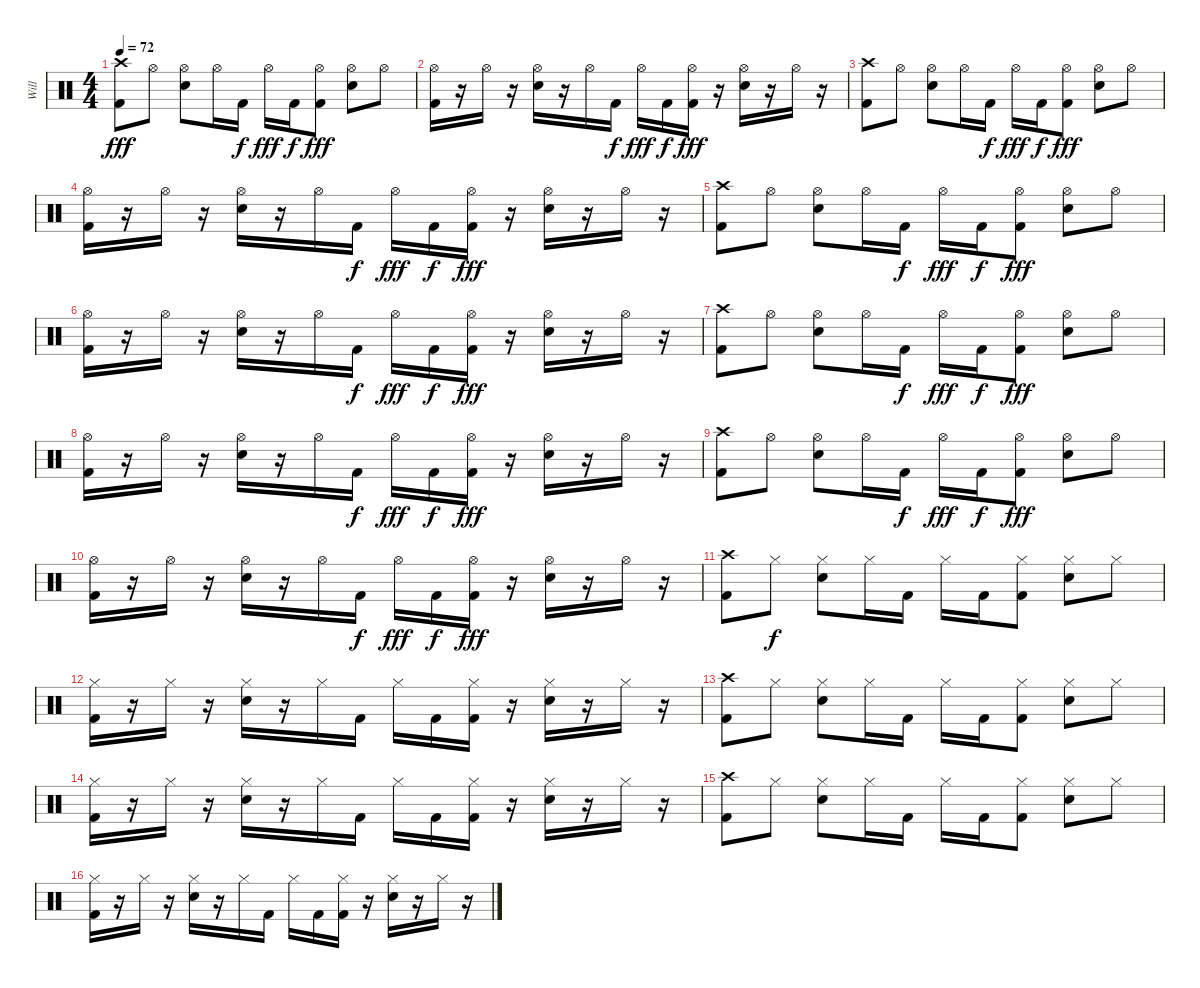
\track ("Will" "Will") {instrument percussion}
\staff {score}
\articulation defaults
\ts (4 4)
\tempo 72
\clef neutral
\ks c
("Crash high (hit)" "Kick (hit) 2").8{dy fff} "Hi-Hat (open)".8 ("Hi-Hat (open)" "Snare (hit) 2").8 "Hi-Hat (open)".16 "Kick (hit) 2".16{dy f} "Hi-Hat (open)".16{dy fff} "Kick (hit) 2".16{dy f} ("Hi-Hat (open)" "Kick (hit) 2").8{dy fff} ("Hi-Hat (open)" "Snare (hit) 2").8 "Hi-Hat (open)".8 |
("Hi-Hat (open)" "Kick (hit) 2").16 r.16 "Hi-Hat (open)".16 r.16 ("Hi-Hat (open)" "Snare (hit) 2").16 r.16 "Hi-Hat (open)".16 "Kick (hit) 2".16{dy f} "Hi-Hat (open)".16{dy fff} "Kick (hit) 2".16{dy f} ("Hi-Hat (open)" "Kick (hit) 2").16{dy fff} r.16 ("Hi-Hat (open)" "Snare (hit) 2").16 r.16 "Hi-Hat (open)".16 r.16 |
("Crash high (hit)" "Kick (hit) 2").8 "Hi-Hat (open)".8 ("Hi-Hat (open)" "Snare (hit) 2").8 "Hi-Hat (open)".16 "Kick (hit) 2".16{dy f} "Hi-Hat (open)".16{dy fff} "Kick (hit) 2".16{dy f} ("Hi-Hat (open)" "Kick (hit) 2").8{dy fff} ("Hi-Hat (open)" "Snare (hit) 2").8 "Hi-Hat (open)".8 |
("Hi-Hat (open)" "Kick (hit) 2").16 r.16 "Hi-Hat (open)".16 r.16 ("Hi-Hat (open)" "Snare (hit) 2").16 r.16 "Hi-Hat (open)".16 "Kick (hit) 2".16{dy f} "Hi-Hat (open)".16{dy fff} "Kick (hit) 2".16{dy f} ("Hi-Hat (open)" "Kick (hit) 2").16{dy fff} r.16 ("Hi-Hat (open)" "Snare (hit) 2").16 r.16 "Hi-Hat (open)".16 r.16 |
("Crash high (hit)" "Kick (hit) 2").8 "Hi-Hat (open)".8 ("Hi-Hat (open)" "Snare (hit) 2").8 "Hi-Hat (open)".16 "Kick (hit) 2".16{dy f} "Hi-Hat (open)".16{dy fff} "Kick (hit) 2".16{dy f} ("Hi-Hat (open)" "Kick (hit) 2").8{dy fff} ("Hi-Hat (open)" "Snare (hit) 2").8 "Hi-Hat (open)".8 |
("Hi-Hat (open)" "Kick (hit) 2").16 r.16 "Hi-Hat (open)".16 r.16 ("Hi-Hat (open)" "Snare (hit) 2").16 r.16 "Hi-Hat (open)".16 "Kick (hit) 2".16{dy f} "Hi-Hat (open)".16{dy fff} "Kick (hit) 2".16{dy f} ("Hi-Hat (open)" "Kick (hit) 2").16{dy fff} r.16 ("Hi-Hat (open)" "Snare (hit) 2").16 r.16 "Hi-Hat (open)".16 r.16 |
("Crash high (hit)" "Kick (hit) 2").8 "Hi-Hat (open)".8 ("Hi-Hat (open)" "Snare (hit) 2").8 "Hi-Hat (open)".16 "Kick (hit) 2".16{dy f} "Hi-Hat (open)".16{dy fff} "Kick (hit) 2".16{dy f} ("Hi-Hat (open)" "Kick (hit) 2").8{dy fff} ("Hi-Hat (open)" "Snare (hit) 2").8 "Hi-Hat (open)".8 |
("Hi-Hat (open)" "Kick (hit) 2").16 r.16 "Hi-Hat (open)".16 r.16 ("Hi-Hat (open)" "Snare (hit) 2").16 r.16 "Hi-Hat (open)".16 "Kick (hit) 2".16{dy f} "Hi-Hat (open)".16{dy fff} "Kick (hit) 2".16{dy f} ("Hi-Hat (open)" "Kick (hit) 2").16{dy fff} r.16 ("Hi-Hat (open)" "Snare (hit) 2").16 r.16 "Hi-Hat (open)".16 r.16 |
("Crash high (hit)" "Kick (hit) 2").8 "Hi-Hat (open)".8 ("Hi-Hat (open)" "Snare (hit) 2").8 "Hi-Hat (open)".16 "Kick (hit) 2".16{dy f} "Hi-Hat (open)".16{dy fff} "Kick (hit) 2".16{dy f} ("Hi-Hat (open)" "Kick (hit) 2").8{dy fff} ("Hi-Hat (open)" "Snare (hit) 2").8 "Hi-Hat (open)".8 |
("Hi-Hat (open)" "Kick (hit) 2").16 r.16 "Hi-Hat (open)".16 r.16 ("Hi-Hat (open)" "Snare (hit) 2").16 r.16 "Hi-Hat (open)".16 "Kick (hit) 2".16{dy f} "Hi-Hat (open)".16{dy fff} "Kick (hit) 2".16{dy f} ("Hi-Hat (open)" "Kick (hit) 2").16{dy fff} r.16 ("Hi-Hat (open)" "Snare (hit) 2").16 r.16 "Hi-Hat (open)".16 r.16 |
("Crash high (hit)" "Kick (hit) 2").8 "Hi-Hat (closed)".8{dy f} ("Hi-Hat (closed)" "Snare (hit) 2").8 "Hi-Hat (closed)".16 "Kick (hit) 2".16 "Hi-Hat (closed)".16 "Kick (hit) 2".16 ("Hi-Hat (closed)" "Kick (hit) 2").8 ("Hi-Hat (closed)" "Snare (hit) 2").8 "Hi-Hat (closed)".8 |
("Hi-Hat (closed)" "Kick (hit) 2").16 r.16 "Hi-Hat (closed)".16 r.16 ("Hi-Hat (closed)" "Snare (hit) 2").16 r.16 "Hi-Hat (closed)".16 "Kick (hit) 2".16 "Hi-Hat (closed)".16 "Kick (hit) 2".16 ("Hi-Hat (closed)" "Kick (hit) 2").16 r.16 ("Hi-Hat (closed)" "Snare (hit) 2").16 r.16 "Hi-Hat (closed)".16 r.16 |
("Crash high (hit)" "Kick (hit) 2").8 "Hi-Hat (closed)".8 ("Hi-Hat (closed)" "Snare (hit) 2").8 "Hi-Hat (closed)".16 "Kick (hit) 2".16 "Hi-Hat (closed)".16 "Kick (hit) 2".16 ("Hi-Hat (closed)" "Kick (hit) 2").8 ("Hi-Hat (closed)" "Snare (hit) 2").8 "Hi-Hat (closed)".8 |
("Hi-Hat (closed)" "Kick (hit) 2").16 r.16 "Hi-Hat (closed)".16 r.16 ("Hi-Hat (closed)" "Snare (hit) 2").16 r.16 "Hi-Hat (closed)".16 "Kick (hit) 2".16 "Hi-Hat (closed)".16 "Kick (hit) 2".16 ("Hi-Hat (closed)" "Kick (hit) 2").16 r.16 ("Hi-Hat (closed)" "Snare (hit) 2").16 r.16 "Hi-Hat (closed)".16 r.16 |
("Crash high (hit)" "Kick (hit) 2").8 "Hi-Hat (closed)".8 ("Hi-Hat (closed)" "Snare (hit) 2").8 "Hi-Hat (closed)".16 "Kick (hit) 2".16 "Hi-Hat (closed)".16 "Kick (hit) 2".16 ("Hi-Hat (closed)" "Kick (hit) 2").8 ("Hi-Hat (closed)" "Snare (hit) 2").8 "Hi-Hat (closed)".8 |
("Hi-Hat (closed)" "Kick (hit) 2").16 r.16 "Hi-Hat (closed)".16 r.16 ("Hi-Hat (closed)" "Snare (hit) 2").16 r.16 "Hi-Hat (closed)".16 "Kick (hit) 2".16 "Hi-Hat (closed)".16 "Kick (hit) 2".16 ("Hi-Hat (closed)" "Kick (hit) 2").16 r.16 ("Hi-Hat (closed)" "Snare (hit) 2").16 r.16 "Hi-Hat (closed)".16 r.16
